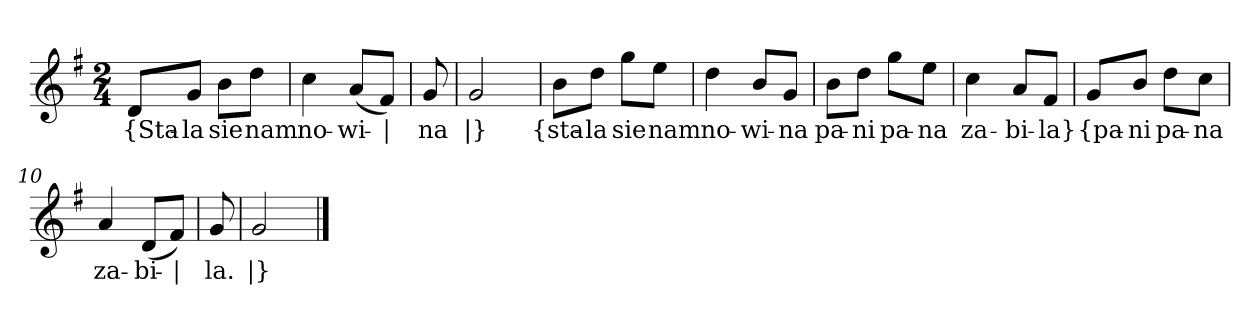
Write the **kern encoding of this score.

**kern	**text
*part1	*part1
*staff1	*staff1
*clefG2	*
*k[f#]	*
*G:	*
*M2/4	*
=	=
8d/L	{Sta-
8g/J	-la
8b\L	sie
8dd\J	nam
=2	=2
4cc	no-
(8a/L	-wi-
8f#/J)	|
=3y	=3y
8g	-na
=4	=4
2g	|}
=5y	=5y
8b\L	{sta-
8dd\J	-la
8gg\L	sie
8ee\J	nam
=6	=6
4dd	no-
8b/L	-wi-
8g/J	-na
=7	=7
8b\L	pa-
8dd\J	-ni
8gg\L	pa-
8ee\J	-na
=8	=8
4cc	za-
8a/L	-bi-
8f#/J	-la}
=9y	=9y
8g/L	{pa-
8b/J	-ni
8dd\L	pa-
8cc\J	-na
=10	=10
4a	za-
(8d/L	-bi-
8f#/J)	|
=11y	=11y
8g	-la.
=12	=12
2g	|}
==	==
*-	*-
